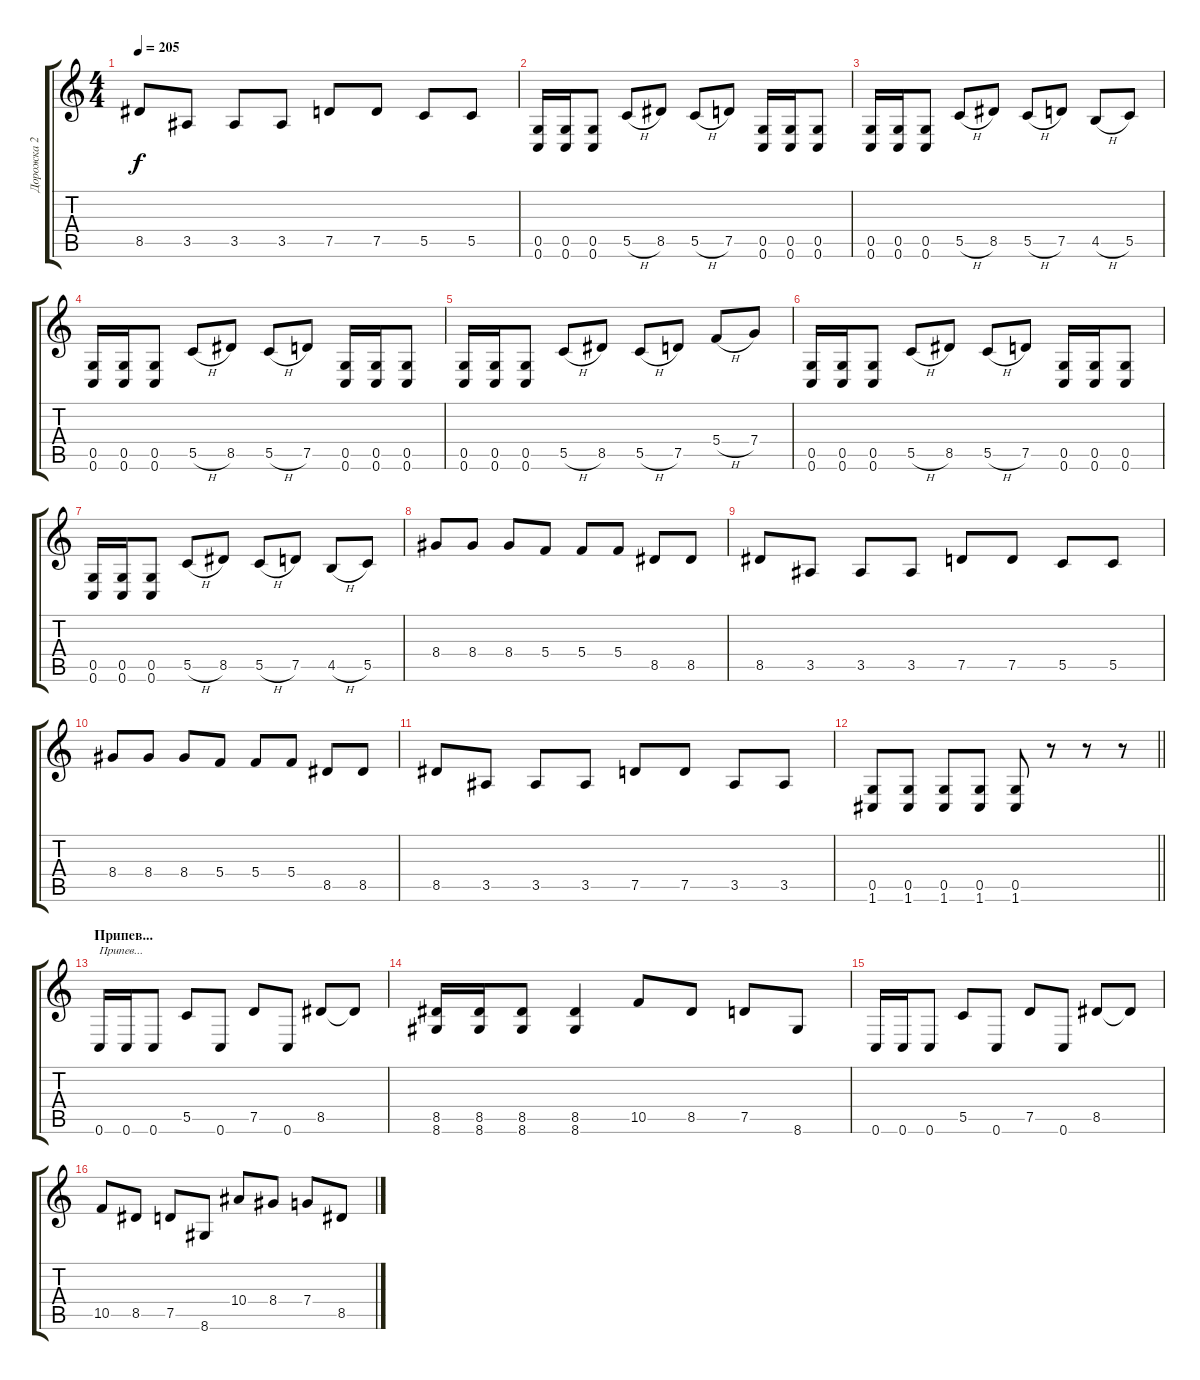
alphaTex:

\track ("Дорожка 2" "Дорожка 2") {instrument distortionguitar}
\staff {score tabs}
\tuning (D4 A3 F3 C3 G2 C2) {hide}
\ts (4 4)
\tempo 205
\clef g2
\ks c
8.5.8{dy f} 3.5.8 3.5.8 3.5.8 7.5.8 7.5.8 5.5.8 5.5.8 |
(0.5 0.6).16 (0.5 0.6).16 (0.5 0.6).8 5.5{h}.8 8.5.8 5.5{h}.8 7.5.8 (0.5 0.6).16 (0.5 0.6).16 (0.5 0.6).8 |
(0.5 0.6).16 (0.5 0.6).16 (0.5 0.6).8 5.5{h}.8 8.5.8 5.5{h}.8 7.5.8 4.5{h}.8 5.5.8 |
(0.5 0.6).16 (0.5 0.6).16 (0.5 0.6).8 5.5{h}.8 8.5.8 5.5{h}.8 7.5.8 (0.5 0.6).16 (0.5 0.6).16 (0.5 0.6).8 |
(0.5 0.6).16 (0.5 0.6).16 (0.5 0.6).8 5.5{h}.8 8.5.8 5.5{h}.8 7.5.8 5.4{h}.8 7.4.8 |
(0.5 0.6).16 (0.5 0.6).16 (0.5 0.6).8 5.5{h}.8 8.5.8 5.5{h}.8 7.5.8 (0.5 0.6).16 (0.5 0.6).16 (0.5 0.6).8 |
(0.5 0.6).16 (0.5 0.6).16 (0.5 0.6).8 5.5{h}.8 8.5.8 5.5{h}.8 7.5.8 4.5{h}.8 5.5.8 |
8.4.8 8.4.8 8.4.8 5.4.8 5.4.8 5.4.8 8.5.8 8.5.8 |
8.5.8 3.5.8 3.5.8 3.5.8 7.5.8 7.5.8 5.5.8 5.5.8 |
8.4.8 8.4.8 8.4.8 5.4.8 5.4.8 5.4.8 8.5.8 8.5.8 |
8.5.8 3.5.8 3.5.8 3.5.8 7.5.8 7.5.8 3.5.8 3.5.8 |
\barLineRight lightlight
(0.5 1.6).8 (0.5 1.6).8 (0.5 1.6).8 (0.5 1.6).8 (0.5 1.6).8 r.8 r.8 r.8 |
\section ("" "Припев...")
0.6.16{txt "Припев..."} 0.6.16 0.6.8 5.5.8 0.6.8 7.5.8 0.6.8 8.5.8 8.5{t}.8 |
(8.5 8.6).16 (8.5 8.6).16 (8.5 8.6).8 (8.5 8.6).4 10.5.8 8.5.8 7.5.8 8.6.8 |
0.6.16 0.6.16 0.6.8 5.5.8 0.6.8 7.5.8 0.6.8 8.5.8 8.5{t}.8 |
10.5.8 8.5.8 7.5.8 8.6.8 10.4.8 8.4.8 7.4.8 8.5.8
